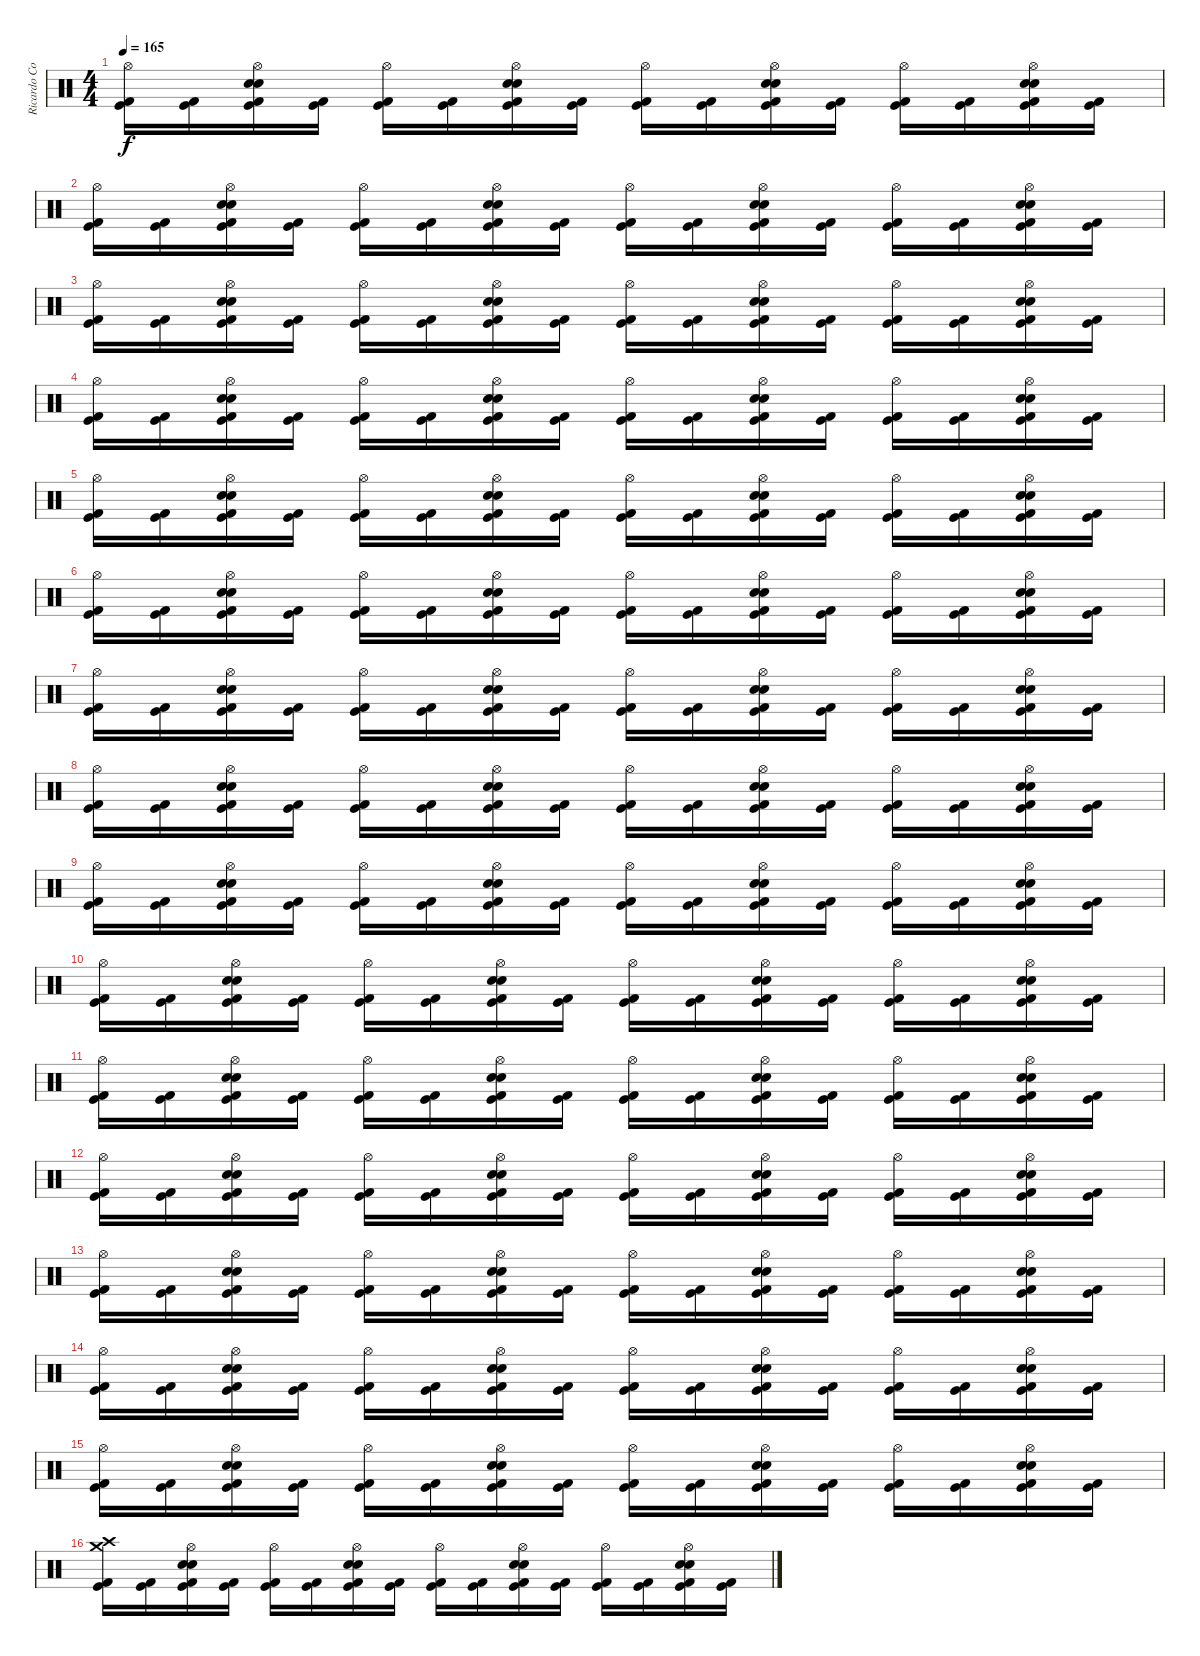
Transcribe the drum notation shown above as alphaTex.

\track ("Ricardo Confessori" "Ricardo Co") {instrument percussion}
\staff {score}
\articulation defaults
\ts (4 4)
\tempo 165
\clef neutral
\ks c
("Hi-Hat (open)" "Kick (hit) 2" "Kick (hit)").16{dy f} ("Kick (hit) 2" "Kick (hit)").16 ("Hi-Hat (open)" "Electric Snare (hit)" "Snare (hit) 2" "Kick (hit) 2" "Kick (hit)").16 ("Kick (hit) 2" "Kick (hit)").16 ("Hi-Hat (open)" "Kick (hit) 2" "Kick (hit)").16 ("Kick (hit) 2" "Kick (hit)").16 ("Hi-Hat (open)" "Electric Snare (hit)" "Snare (hit) 2" "Kick (hit) 2" "Kick (hit)").16 ("Kick (hit) 2" "Kick (hit)").16 ("Hi-Hat (open)" "Kick (hit) 2" "Kick (hit)").16 ("Kick (hit) 2" "Kick (hit)").16 ("Hi-Hat (open)" "Electric Snare (hit)" "Snare (hit) 2" "Kick (hit) 2" "Kick (hit)").16 ("Kick (hit) 2" "Kick (hit)").16 ("Hi-Hat (open)" "Kick (hit) 2" "Kick (hit)").16 ("Kick (hit) 2" "Kick (hit)").16 ("Hi-Hat (open)" "Electric Snare (hit)" "Snare (hit) 2" "Kick (hit) 2" "Kick (hit)").16 ("Kick (hit) 2" "Kick (hit)").16 |
("Hi-Hat (open)" "Kick (hit) 2" "Kick (hit)").16 ("Kick (hit) 2" "Kick (hit)").16 ("Hi-Hat (open)" "Electric Snare (hit)" "Snare (hit) 2" "Kick (hit) 2" "Kick (hit)").16 ("Kick (hit) 2" "Kick (hit)").16 ("Hi-Hat (open)" "Kick (hit) 2" "Kick (hit)").16 ("Kick (hit) 2" "Kick (hit)").16 ("Hi-Hat (open)" "Electric Snare (hit)" "Snare (hit) 2" "Kick (hit) 2" "Kick (hit)").16 ("Kick (hit) 2" "Kick (hit)").16 ("Hi-Hat (open)" "Kick (hit) 2" "Kick (hit)").16 ("Kick (hit) 2" "Kick (hit)").16 ("Hi-Hat (open)" "Electric Snare (hit)" "Snare (hit) 2" "Kick (hit) 2" "Kick (hit)").16 ("Kick (hit) 2" "Kick (hit)").16 ("Hi-Hat (open)" "Kick (hit) 2" "Kick (hit)").16 ("Kick (hit) 2" "Kick (hit)").16 ("Hi-Hat (open)" "Electric Snare (hit)" "Snare (hit) 2" "Kick (hit) 2" "Kick (hit)").16 ("Kick (hit) 2" "Kick (hit)").16 |
("Hi-Hat (open)" "Kick (hit) 2" "Kick (hit)").16 ("Kick (hit) 2" "Kick (hit)").16 ("Hi-Hat (open)" "Electric Snare (hit)" "Snare (hit) 2" "Kick (hit) 2" "Kick (hit)").16 ("Kick (hit) 2" "Kick (hit)").16 ("Hi-Hat (open)" "Kick (hit) 2" "Kick (hit)").16 ("Kick (hit) 2" "Kick (hit)").16 ("Hi-Hat (open)" "Electric Snare (hit)" "Snare (hit) 2" "Kick (hit) 2" "Kick (hit)").16 ("Kick (hit) 2" "Kick (hit)").16 ("Hi-Hat (open)" "Kick (hit) 2" "Kick (hit)").16 ("Kick (hit) 2" "Kick (hit)").16 ("Hi-Hat (open)" "Electric Snare (hit)" "Snare (hit) 2" "Kick (hit) 2" "Kick (hit)").16 ("Kick (hit) 2" "Kick (hit)").16 ("Hi-Hat (open)" "Kick (hit) 2" "Kick (hit)").16 ("Kick (hit) 2" "Kick (hit)").16 ("Hi-Hat (open)" "Electric Snare (hit)" "Snare (hit) 2" "Kick (hit) 2" "Kick (hit)").16 ("Kick (hit) 2" "Kick (hit)").16 |
("Hi-Hat (open)" "Kick (hit) 2" "Kick (hit)").16 ("Kick (hit) 2" "Kick (hit)").16 ("Hi-Hat (open)" "Electric Snare (hit)" "Snare (hit) 2" "Kick (hit) 2" "Kick (hit)").16 ("Kick (hit) 2" "Kick (hit)").16 ("Hi-Hat (open)" "Kick (hit) 2" "Kick (hit)").16 ("Kick (hit) 2" "Kick (hit)").16 ("Hi-Hat (open)" "Electric Snare (hit)" "Snare (hit) 2" "Kick (hit) 2" "Kick (hit)").16 ("Kick (hit) 2" "Kick (hit)").16 ("Hi-Hat (open)" "Kick (hit) 2" "Kick (hit)").16 ("Kick (hit) 2" "Kick (hit)").16 ("Hi-Hat (open)" "Electric Snare (hit)" "Snare (hit) 2" "Kick (hit) 2" "Kick (hit)").16 ("Kick (hit) 2" "Kick (hit)").16 ("Hi-Hat (open)" "Kick (hit) 2" "Kick (hit)").16 ("Kick (hit) 2" "Kick (hit)").16 ("Hi-Hat (open)" "Electric Snare (hit)" "Snare (hit) 2" "Kick (hit) 2" "Kick (hit)").16 ("Kick (hit) 2" "Kick (hit)").16 |
("Hi-Hat (open)" "Kick (hit) 2" "Kick (hit)").16 ("Kick (hit) 2" "Kick (hit)").16 ("Hi-Hat (open)" "Electric Snare (hit)" "Snare (hit) 2" "Kick (hit) 2" "Kick (hit)").16 ("Kick (hit) 2" "Kick (hit)").16 ("Hi-Hat (open)" "Kick (hit) 2" "Kick (hit)").16 ("Kick (hit) 2" "Kick (hit)").16 ("Hi-Hat (open)" "Electric Snare (hit)" "Snare (hit) 2" "Kick (hit) 2" "Kick (hit)").16 ("Kick (hit) 2" "Kick (hit)").16 ("Hi-Hat (open)" "Kick (hit) 2" "Kick (hit)").16 ("Kick (hit) 2" "Kick (hit)").16 ("Hi-Hat (open)" "Electric Snare (hit)" "Snare (hit) 2" "Kick (hit) 2" "Kick (hit)").16 ("Kick (hit) 2" "Kick (hit)").16 ("Hi-Hat (open)" "Kick (hit) 2" "Kick (hit)").16 ("Kick (hit) 2" "Kick (hit)").16 ("Hi-Hat (open)" "Electric Snare (hit)" "Snare (hit) 2" "Kick (hit) 2" "Kick (hit)").16 ("Kick (hit) 2" "Kick (hit)").16 |
("Hi-Hat (open)" "Kick (hit) 2" "Kick (hit)").16 ("Kick (hit) 2" "Kick (hit)").16 ("Hi-Hat (open)" "Electric Snare (hit)" "Snare (hit) 2" "Kick (hit) 2" "Kick (hit)").16 ("Kick (hit) 2" "Kick (hit)").16 ("Hi-Hat (open)" "Kick (hit) 2" "Kick (hit)").16 ("Kick (hit) 2" "Kick (hit)").16 ("Hi-Hat (open)" "Electric Snare (hit)" "Snare (hit) 2" "Kick (hit) 2" "Kick (hit)").16 ("Kick (hit) 2" "Kick (hit)").16 ("Hi-Hat (open)" "Kick (hit) 2" "Kick (hit)").16 ("Kick (hit) 2" "Kick (hit)").16 ("Hi-Hat (open)" "Electric Snare (hit)" "Snare (hit) 2" "Kick (hit) 2" "Kick (hit)").16 ("Kick (hit) 2" "Kick (hit)").16 ("Hi-Hat (open)" "Kick (hit) 2" "Kick (hit)").16 ("Kick (hit) 2" "Kick (hit)").16 ("Hi-Hat (open)" "Electric Snare (hit)" "Snare (hit) 2" "Kick (hit) 2" "Kick (hit)").16 ("Kick (hit) 2" "Kick (hit)").16 |
("Hi-Hat (open)" "Kick (hit) 2" "Kick (hit)").16 ("Kick (hit) 2" "Kick (hit)").16 ("Hi-Hat (open)" "Electric Snare (hit)" "Snare (hit) 2" "Kick (hit) 2" "Kick (hit)").16 ("Kick (hit) 2" "Kick (hit)").16 ("Hi-Hat (open)" "Kick (hit) 2" "Kick (hit)").16 ("Kick (hit) 2" "Kick (hit)").16 ("Hi-Hat (open)" "Electric Snare (hit)" "Snare (hit) 2" "Kick (hit) 2" "Kick (hit)").16 ("Kick (hit) 2" "Kick (hit)").16 ("Hi-Hat (open)" "Kick (hit) 2" "Kick (hit)").16 ("Kick (hit) 2" "Kick (hit)").16 ("Hi-Hat (open)" "Electric Snare (hit)" "Snare (hit) 2" "Kick (hit) 2" "Kick (hit)").16 ("Kick (hit) 2" "Kick (hit)").16 ("Hi-Hat (open)" "Kick (hit) 2" "Kick (hit)").16 ("Kick (hit) 2" "Kick (hit)").16 ("Hi-Hat (open)" "Electric Snare (hit)" "Snare (hit) 2" "Kick (hit) 2" "Kick (hit)").16 ("Kick (hit) 2" "Kick (hit)").16 |
("Hi-Hat (open)" "Kick (hit) 2" "Kick (hit)").16 ("Kick (hit) 2" "Kick (hit)").16 ("Hi-Hat (open)" "Electric Snare (hit)" "Snare (hit) 2" "Kick (hit) 2" "Kick (hit)").16 ("Kick (hit) 2" "Kick (hit)").16 ("Hi-Hat (open)" "Kick (hit) 2" "Kick (hit)").16 ("Kick (hit) 2" "Kick (hit)").16 ("Hi-Hat (open)" "Electric Snare (hit)" "Snare (hit) 2" "Kick (hit) 2" "Kick (hit)").16 ("Kick (hit) 2" "Kick (hit)").16 ("Hi-Hat (open)" "Kick (hit) 2" "Kick (hit)").16 ("Kick (hit) 2" "Kick (hit)").16 ("Hi-Hat (open)" "Electric Snare (hit)" "Snare (hit) 2" "Kick (hit) 2" "Kick (hit)").16 ("Kick (hit) 2" "Kick (hit)").16 ("Hi-Hat (open)" "Kick (hit) 2" "Kick (hit)").16 ("Kick (hit) 2" "Kick (hit)").16 ("Hi-Hat (open)" "Electric Snare (hit)" "Snare (hit) 2" "Kick (hit) 2" "Kick (hit)").16 ("Kick (hit) 2" "Kick (hit)").16 |
("Hi-Hat (open)" "Kick (hit) 2" "Kick (hit)").16 ("Kick (hit) 2" "Kick (hit)").16 ("Hi-Hat (open)" "Electric Snare (hit)" "Snare (hit) 2" "Kick (hit) 2" "Kick (hit)").16 ("Kick (hit) 2" "Kick (hit)").16 ("Hi-Hat (open)" "Kick (hit) 2" "Kick (hit)").16 ("Kick (hit) 2" "Kick (hit)").16 ("Hi-Hat (open)" "Electric Snare (hit)" "Snare (hit) 2" "Kick (hit) 2" "Kick (hit)").16 ("Kick (hit) 2" "Kick (hit)").16 ("Hi-Hat (open)" "Kick (hit) 2" "Kick (hit)").16 ("Kick (hit) 2" "Kick (hit)").16 ("Hi-Hat (open)" "Electric Snare (hit)" "Snare (hit) 2" "Kick (hit) 2" "Kick (hit)").16 ("Kick (hit) 2" "Kick (hit)").16 ("Hi-Hat (open)" "Kick (hit) 2" "Kick (hit)").16 ("Kick (hit) 2" "Kick (hit)").16 ("Hi-Hat (open)" "Electric Snare (hit)" "Snare (hit) 2" "Kick (hit) 2" "Kick (hit)").16 ("Kick (hit) 2" "Kick (hit)").16 |
("Hi-Hat (open)" "Kick (hit) 2" "Kick (hit)").16 ("Kick (hit) 2" "Kick (hit)").16 ("Hi-Hat (open)" "Electric Snare (hit)" "Snare (hit) 2" "Kick (hit) 2" "Kick (hit)").16 ("Kick (hit) 2" "Kick (hit)").16 ("Hi-Hat (open)" "Kick (hit) 2" "Kick (hit)").16 ("Kick (hit) 2" "Kick (hit)").16 ("Hi-Hat (open)" "Electric Snare (hit)" "Snare (hit) 2" "Kick (hit) 2" "Kick (hit)").16 ("Kick (hit) 2" "Kick (hit)").16 ("Hi-Hat (open)" "Kick (hit) 2" "Kick (hit)").16 ("Kick (hit) 2" "Kick (hit)").16 ("Hi-Hat (open)" "Electric Snare (hit)" "Snare (hit) 2" "Kick (hit) 2" "Kick (hit)").16 ("Kick (hit) 2" "Kick (hit)").16 ("Hi-Hat (open)" "Kick (hit) 2" "Kick (hit)").16 ("Kick (hit) 2" "Kick (hit)").16 ("Hi-Hat (open)" "Electric Snare (hit)" "Snare (hit) 2" "Kick (hit) 2" "Kick (hit)").16 ("Kick (hit) 2" "Kick (hit)").16 |
("Hi-Hat (open)" "Kick (hit) 2" "Kick (hit)").16 ("Kick (hit) 2" "Kick (hit)").16 ("Hi-Hat (open)" "Electric Snare (hit)" "Snare (hit) 2" "Kick (hit) 2" "Kick (hit)").16 ("Kick (hit) 2" "Kick (hit)").16 ("Hi-Hat (open)" "Kick (hit) 2" "Kick (hit)").16 ("Kick (hit) 2" "Kick (hit)").16 ("Hi-Hat (open)" "Electric Snare (hit)" "Snare (hit) 2" "Kick (hit) 2" "Kick (hit)").16 ("Kick (hit) 2" "Kick (hit)").16 ("Hi-Hat (open)" "Kick (hit) 2" "Kick (hit)").16 ("Kick (hit) 2" "Kick (hit)").16 ("Hi-Hat (open)" "Electric Snare (hit)" "Snare (hit) 2" "Kick (hit) 2" "Kick (hit)").16 ("Kick (hit) 2" "Kick (hit)").16 ("Hi-Hat (open)" "Kick (hit) 2" "Kick (hit)").16 ("Kick (hit) 2" "Kick (hit)").16 ("Hi-Hat (open)" "Electric Snare (hit)" "Snare (hit) 2" "Kick (hit) 2" "Kick (hit)").16 ("Kick (hit) 2" "Kick (hit)").16 |
("Hi-Hat (open)" "Kick (hit) 2" "Kick (hit)").16 ("Kick (hit) 2" "Kick (hit)").16 ("Hi-Hat (open)" "Electric Snare (hit)" "Snare (hit) 2" "Kick (hit) 2" "Kick (hit)").16 ("Kick (hit) 2" "Kick (hit)").16 ("Hi-Hat (open)" "Kick (hit) 2" "Kick (hit)").16 ("Kick (hit) 2" "Kick (hit)").16 ("Hi-Hat (open)" "Electric Snare (hit)" "Snare (hit) 2" "Kick (hit) 2" "Kick (hit)").16 ("Kick (hit) 2" "Kick (hit)").16 ("Hi-Hat (open)" "Kick (hit) 2" "Kick (hit)").16 ("Kick (hit) 2" "Kick (hit)").16 ("Hi-Hat (open)" "Electric Snare (hit)" "Snare (hit) 2" "Kick (hit) 2" "Kick (hit)").16 ("Kick (hit) 2" "Kick (hit)").16 ("Hi-Hat (open)" "Kick (hit) 2" "Kick (hit)").16 ("Kick (hit) 2" "Kick (hit)").16 ("Hi-Hat (open)" "Electric Snare (hit)" "Snare (hit) 2" "Kick (hit) 2" "Kick (hit)").16 ("Kick (hit) 2" "Kick (hit)").16 |
("Hi-Hat (open)" "Kick (hit) 2" "Kick (hit)").16 ("Kick (hit) 2" "Kick (hit)").16 ("Hi-Hat (open)" "Electric Snare (hit)" "Snare (hit) 2" "Kick (hit) 2" "Kick (hit)").16 ("Kick (hit) 2" "Kick (hit)").16 ("Hi-Hat (open)" "Kick (hit) 2" "Kick (hit)").16 ("Kick (hit) 2" "Kick (hit)").16 ("Hi-Hat (open)" "Electric Snare (hit)" "Snare (hit) 2" "Kick (hit) 2" "Kick (hit)").16 ("Kick (hit) 2" "Kick (hit)").16 ("Hi-Hat (open)" "Kick (hit) 2" "Kick (hit)").16 ("Kick (hit) 2" "Kick (hit)").16 ("Hi-Hat (open)" "Electric Snare (hit)" "Snare (hit) 2" "Kick (hit) 2" "Kick (hit)").16 ("Kick (hit) 2" "Kick (hit)").16 ("Hi-Hat (open)" "Kick (hit) 2" "Kick (hit)").16 ("Kick (hit) 2" "Kick (hit)").16 ("Hi-Hat (open)" "Electric Snare (hit)" "Snare (hit) 2" "Kick (hit) 2" "Kick (hit)").16 ("Kick (hit) 2" "Kick (hit)").16 |
("Hi-Hat (open)" "Kick (hit) 2" "Kick (hit)").16 ("Kick (hit) 2" "Kick (hit)").16 ("Hi-Hat (open)" "Electric Snare (hit)" "Snare (hit) 2" "Kick (hit) 2" "Kick (hit)").16 ("Kick (hit) 2" "Kick (hit)").16 ("Hi-Hat (open)" "Kick (hit) 2" "Kick (hit)").16 ("Kick (hit) 2" "Kick (hit)").16 ("Hi-Hat (open)" "Electric Snare (hit)" "Snare (hit) 2" "Kick (hit) 2" "Kick (hit)").16 ("Kick (hit) 2" "Kick (hit)").16 ("Hi-Hat (open)" "Kick (hit) 2" "Kick (hit)").16 ("Kick (hit) 2" "Kick (hit)").16 ("Hi-Hat (open)" "Electric Snare (hit)" "Snare (hit) 2" "Kick (hit) 2" "Kick (hit)").16 ("Kick (hit) 2" "Kick (hit)").16 ("Hi-Hat (open)" "Kick (hit) 2" "Kick (hit)").16 ("Kick (hit) 2" "Kick (hit)").16 ("Hi-Hat (open)" "Electric Snare (hit)" "Snare (hit) 2" "Kick (hit) 2" "Kick (hit)").16 ("Kick (hit) 2" "Kick (hit)").16 |
("Hi-Hat (open)" "Kick (hit) 2" "Kick (hit)").16 ("Kick (hit) 2" "Kick (hit)").16 ("Hi-Hat (open)" "Electric Snare (hit)" "Snare (hit) 2" "Kick (hit) 2" "Kick (hit)").16 ("Kick (hit) 2" "Kick (hit)").16 ("Hi-Hat (open)" "Kick (hit) 2" "Kick (hit)").16 ("Kick (hit) 2" "Kick (hit)").16 ("Hi-Hat (open)" "Electric Snare (hit)" "Snare (hit) 2" "Kick (hit) 2" "Kick (hit)").16 ("Kick (hit) 2" "Kick (hit)").16 ("Hi-Hat (open)" "Kick (hit) 2" "Kick (hit)").16 ("Kick (hit) 2" "Kick (hit)").16 ("Hi-Hat (open)" "Electric Snare (hit)" "Snare (hit) 2" "Kick (hit) 2" "Kick (hit)").16 ("Kick (hit) 2" "Kick (hit)").16 ("Hi-Hat (open)" "Kick (hit) 2" "Kick (hit)").16 ("Kick (hit) 2" "Kick (hit)").16 ("Hi-Hat (open)" "Electric Snare (hit)" "Snare (hit) 2" "Kick (hit) 2" "Kick (hit)").16 ("Kick (hit) 2" "Kick (hit)").16 |
("Crash high (hit)" "Crash medium (hit)" "Kick (hit) 2" "Kick (hit)").16 ("Kick (hit) 2" "Kick (hit)").16 ("Hi-Hat (open)" "Electric Snare (hit)" "Snare (hit) 2" "Kick (hit) 2" "Kick (hit)").16 ("Kick (hit) 2" "Kick (hit)").16 ("Hi-Hat (open)" "Kick (hit) 2" "Kick (hit)").16 ("Kick (hit) 2" "Kick (hit)").16 ("Hi-Hat (open)" "Electric Snare (hit)" "Snare (hit) 2" "Kick (hit) 2" "Kick (hit)").16 ("Kick (hit) 2" "Kick (hit)").16 ("Hi-Hat (open)" "Kick (hit) 2" "Kick (hit)").16 ("Kick (hit) 2" "Kick (hit)").16 ("Hi-Hat (open)" "Electric Snare (hit)" "Snare (hit) 2" "Kick (hit) 2" "Kick (hit)").16 ("Kick (hit) 2" "Kick (hit)").16 ("Hi-Hat (open)" "Kick (hit) 2" "Kick (hit)").16 ("Kick (hit) 2" "Kick (hit)").16 ("Hi-Hat (open)" "Electric Snare (hit)" "Snare (hit) 2" "Kick (hit) 2" "Kick (hit)").16 ("Kick (hit) 2" "Kick (hit)").16
